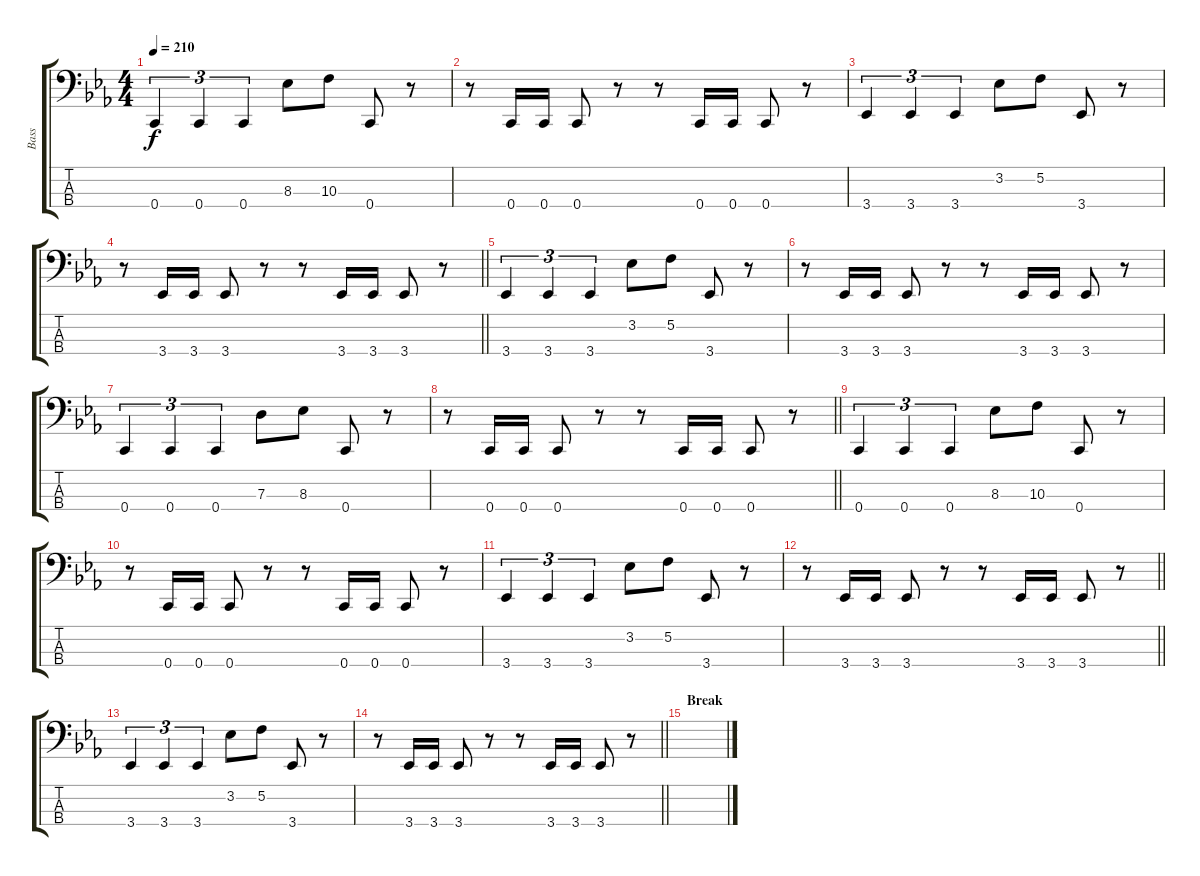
\track ("Bass" "Bass") {instrument electricbasspick}
\staff {score tabs}
\tuning (F2 C2 G1 C1) {hide}
\ts (4 4)
\tempo 210
\clef f4
\ks cminor
0.4.4{tu (3 2) dy f} 0.4.4{tu (3 2)} 0.4.4{tu (3 2)} 8.3.8 10.3.8 0.4.8 r.8 |
r.8 0.4.16 0.4.16 0.4.8 r.8 r.8 0.4.16 0.4.16 0.4.8 r.8 |
3.4.4{tu (3 2)} 3.4.4{tu (3 2)} 3.4.4{tu (3 2)} 3.2.8 5.2.8 3.4.8 r.8 |
\barLineRight lightlight
r.8 3.4.16 3.4.16 3.4.8 r.8 r.8 3.4.16 3.4.16 3.4.8 r.8 |
3.4.4{tu (3 2)} 3.4.4{tu (3 2)} 3.4.4{tu (3 2)} 3.2.8 5.2.8 3.4.8 r.8 |
r.8 3.4.16 3.4.16 3.4.8 r.8 r.8 3.4.16 3.4.16 3.4.8 r.8 |
0.4.4{tu (3 2)} 0.4.4{tu (3 2)} 0.4.4{tu (3 2)} 7.3.8 8.3.8 0.4.8 r.8 |
\barLineRight lightlight
r.8 0.4.16 0.4.16 0.4.8 r.8 r.8 0.4.16 0.4.16 0.4.8 r.8 |
0.4.4{tu (3 2)} 0.4.4{tu (3 2)} 0.4.4{tu (3 2)} 8.3.8 10.3.8 0.4.8 r.8 |
r.8 0.4.16 0.4.16 0.4.8 r.8 r.8 0.4.16 0.4.16 0.4.8 r.8 |
3.4.4{tu (3 2)} 3.4.4{tu (3 2)} 3.4.4{tu (3 2)} 3.2.8 5.2.8 3.4.8 r.8 |
\barLineRight lightlight
r.8 3.4.16 3.4.16 3.4.8 r.8 r.8 3.4.16 3.4.16 3.4.8 r.8 |
3.4.4{tu (3 2)} 3.4.4{tu (3 2)} 3.4.4{tu (3 2)} 3.2.8 5.2.8 3.4.8 r.8 |
\barLineRight lightlight
r.8 3.4.16 3.4.16 3.4.8 r.8 r.8 3.4.16 3.4.16 3.4.8 r.8 |
\section ("" "Break")
